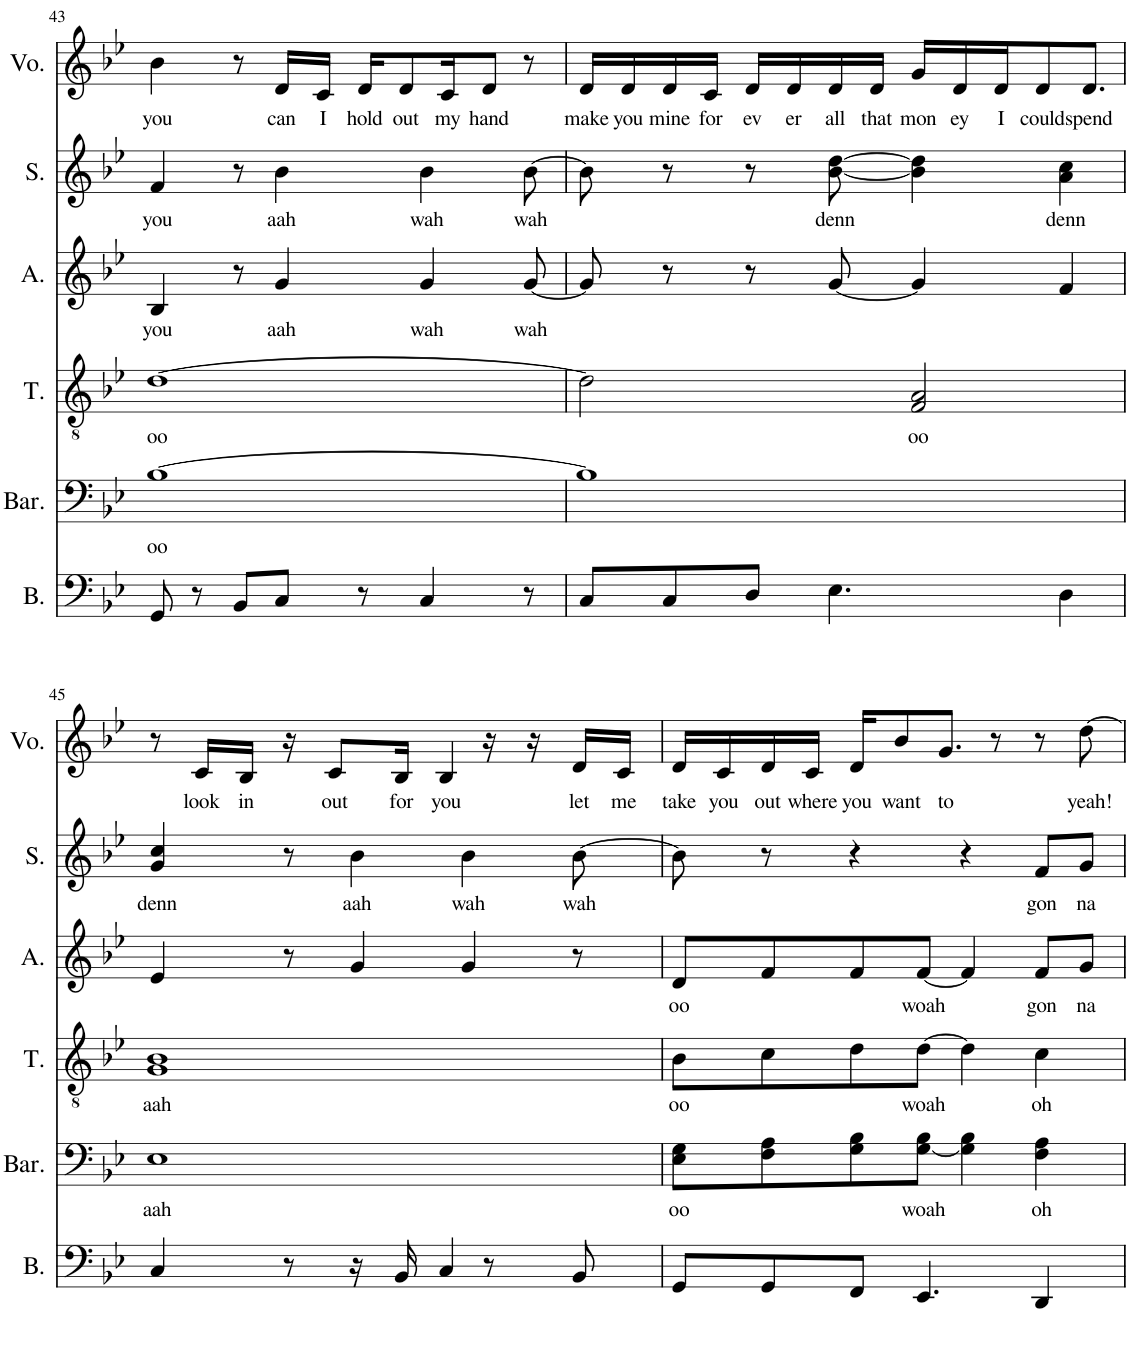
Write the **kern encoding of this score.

**kern	**kern	**text	**kern	**text	**kern	**text	**kern	**text	**kern	**text
*part6	*part5	*part5	*part4	*part4	*part3	*part3	*part2	*part2	*part1	*part1
*staff6	*staff5	*staff5	*staff4	*staff4	*staff3	*staff3	*staff2	*staff2	*staff1	*staff1
*I"Bass	*I"Baritone	*	*I"Tenor	*	*I"Alto	*	*I"Soprano	*	*I"Voice	*
*I'B.	*I'Bar.	*	*I'T.	*	*I'A.	*	*I'S.	*	*I'Vo.	*
!!LO:PB:g=z
*clefF4	*clefF4	*	*clefGv2	*	*clefG2	*	*clefG2	*	*clefG2	*
*k[b-e-]	*k[b-e-]	*	*k[b-e-]	*	*k[b-e-]	*	*k[b-e-]	*	*k[b-e-]	*
*B-:	*B-:	*	*B-:	*	*B-:	*	*B-:	*	*B-:	*
*M4/4	*M4/4	*	*M4/4	*	*M4/4	*	*M4/4	*	*M4/4	*
=43	=43	=43	=43	=43	=43	=43	=43	=43	=43	=43
!	!	!LO:LY:b	!	!LO:LY:b	!	!LO:LY:b	!	!LO:LY:b	!	!LO:LY:b
8GG/	[1B-	oo	[1d	oo	4B-/	you	4f/	you	4b-\	you
8r	.	.	.	.	.	.	.	.	.	.
8BB-/L	.	.	.	.	8r	.	8r	.	8r	.
!	!	!	!	!	!	!LO:LY:b	!	!LO:LY:b	!	!LO:LY:b
8C/J	.	.	.	.	4g/	aah	4b-\	aah	16d/LL	can
!	!	!	!	!	!	!	!	!	!	!LO:LY:b
.	.	.	.	.	.	.	.	.	16c/JJ	I
!	!	!	!	!	!	!	!	!	!	!LO:LY:b
8r	.	.	.	.	.	.	.	.	16d/KL	hold
!	!	!	!	!	!	!	!	!	!	!LO:LY:b
.	.	.	.	.	.	.	.	.	8d/	out
!	!	!	!	!	!	!LO:LY:b	!	!LO:LY:b	!	!
4C/	.	.	.	.	4g/	wah	4b-\	wah	.	.
!	!	!	!	!	!	!	!	!	!	!LO:LY:b
.	.	.	.	.	.	.	.	.	16c/K	my
!	!	!	!	!	!	!	!	!	!	!LO:LY:b
.	.	.	.	.	.	.	.	.	8d/J	hand
!	!	!	!	!	!	!LO:LY:b	!	!LO:LY:b	!	!
8r	.	.	.	.	[8g/	wah	[8b-\	wah	8r	.
=44	=44	=44	=44	=44	=44	=44	=44	=44	=44	=44
!	!	!	!	!	!	!	!	!	!	!LO:LY:b
8C/L	1B-]	.	2d\]	.	8g/]	.	8b-\]	.	16d/LL	make
!	!	!	!	!	!	!	!	!	!	!LO:LY:b
.	.	.	.	.	.	.	.	.	16d/	you
!	!	!	!	!	!	!	!	!	!	!LO:LY:b
8C/	.	.	.	.	8r	.	8r	.	16d/	mine
!	!	!	!	!	!	!	!	!	!	!LO:LY:b
.	.	.	.	.	.	.	.	.	16c/JJ	for
!	!	!	!	!	!	!	!	!	!	!LO:LY:b
8D/J	.	.	.	.	8r	.	8r	.	16d/LL	ev
!	!	!	!	!	!	!	!	!	!	!LO:LY:b
.	.	.	.	.	.	.	.	.	16d/	er
!	!	!	!	!	!	!	!	!LO:LY:b	!	!LO:LY:b
4.E-\	.	.	.	.	[8g/	.	[8b-\ [8dd\	denn	16d/	all
!	!	!	!	!	!	!	!	!	!	!LO:LY:b
.	.	.	.	.	.	.	.	.	16d/JJ	that
!	!	!	!	!LO:LY:b	!	!	!	!	!	!LO:LY:b
.	.	.	2F/ 2A/	oo	4g/]	.	4b-\] 4dd\]	.	16g/LL	mon
!	!	!	!	!	!	!	!	!	!	!LO:LY:b
.	.	.	.	.	.	.	.	.	16d/	ey
!	!	!	!	!	!	!	!	!	!	!LO:LY:b
.	.	.	.	.	.	.	.	.	16d/J	I
!	!	!	!	!	!	!	!	!	!	!LO:LY:b
.	.	.	.	.	.	.	.	.	8d/	could
!	!	!	!	!	!	!	!	!LO:LY:b	!	!
4D\	.	.	.	.	4f/	.	4a\ 4cc\	denn	.	.
!	!	!	!	!	!	!	!	!	!	!LO:LY:b
.	.	.	.	.	.	.	.	.	8.d/J	spend
!!LO:LB:g=z
=45	=45	=45	=45	=45	=45	=45	=45	=45	=45	=45
!	!	!LO:LY:b	!	!LO:LY:b	!	!	!	!LO:LY:b	!	!
4C/	1E-	aah	1G 1B-	aah	4e-/	.	4g/ 4cc/	denn	8r	.
!	!	!	!	!	!	!	!	!	!	!LO:LY:b
.	.	.	.	.	.	.	.	.	16c/LL	look
!	!	!	!	!	!	!	!	!	!	!LO:LY:b
.	.	.	.	.	.	.	.	.	16B-/JJ	in
8r	.	.	.	.	8r	.	8r	.	16r	.
!	!	!	!	!	!	!	!	!	!	!LO:LY:b
.	.	.	.	.	.	.	.	.	8c/L	out
!	!	!	!	!	!	!	!	!LO:LY:b	!	!
16r	.	.	.	.	4g/	.	4b-\	aah	.	.
!	!	!	!	!	!	!	!	!	!	!LO:LY:b
16BB-/	.	.	.	.	.	.	.	.	16B-/Jk	for
!	!	!	!	!	!	!	!	!	!	!LO:LY:b
4C/	.	.	.	.	.	.	.	.	4B-/	you
!	!	!	!	!	!	!	!	!LO:LY:b	!	!
.	.	.	.	.	4g/	.	4b-\	wah	.	.
8r	.	.	.	.	.	.	.	.	16r	.
.	.	.	.	.	.	.	.	.	16r	.
!	!	!	!	!	!	!	!	!LO:LY:b	!	!LO:LY:b
8BB-/	.	.	.	.	8r	.	[8b-\	wah	16d/LL	let
!	!	!	!	!	!	!	!	!	!	!LO:LY:b
.	.	.	.	.	.	.	.	.	16c/JJ	me
=46	=46	=46	=46	=46	=46	=46	=46	=46	=46	=46
!	!	!LO:LY:b	!	!LO:LY:b	!	!LO:LY:b	!	!	!	!LO:LY:b
8GG/L	8E-\ 8G\L	oo	8B-\L	oo	8d/L	oo	8b-\]	.	16d/LL	take
!	!	!	!	!	!	!	!	!	!	!LO:LY:b
.	.	.	.	.	.	.	.	.	16c/	you
!	!	!	!	!	!	!	!	!	!	!LO:LY:b
8GG/	8F\ 8A\	.	8c\	.	8f/	.	8r	.	16d/	out
!	!	!	!	!	!	!	!	!	!	!LO:LY:b
.	.	.	.	.	.	.	.	.	16c/JJ	where
!	!	!	!	!	!	!	!	!	!	!LO:LY:b
8FF/J	8G\ 8B-\	.	8d\	.	8f/	.	4r	.	16d/KL	you
!	!	!	!	!	!	!	!	!	!	!LO:LY:b
.	.	.	.	.	.	.	.	.	8b-/	want
!	!	!LO:LY:b	!	!LO:LY:b	!	!LO:LY:b	!	!	!	!
4.EE-/	[8G\ 8B-\J	woah	[8d\J	woah	[8f/J	woah	.	.	.	.
!	!	!	!	!	!	!	!	!	!	!LO:LY:b
.	.	.	.	.	.	.	.	.	8.g/J	to
.	4G\] 4B-\	.	4d\]	.	4f/]	.	4r	.	.	.
.	.	.	.	.	.	.	.	.	8r	.
!	!	!LO:LY:b	!	!LO:LY:b	!	!LO:LY:b	!	!LO:LY:b	!	!
4DD/	4F\ 4A\	oh	4c\	oh	8f/L	gon	8f/L	gon	8r	.
!	!	!	!	!	!	!LO:LY:b	!	!LO:LY:b	!	!LO:LY:b
.	.	.	.	.	8g/J	na	8g/J	na	[8dd\	yeah!
=	=	=	=	=	=	=	=	=	=	=
*-	*-	*-	*-	*-	*-	*-	*-	*-	*-	*-
